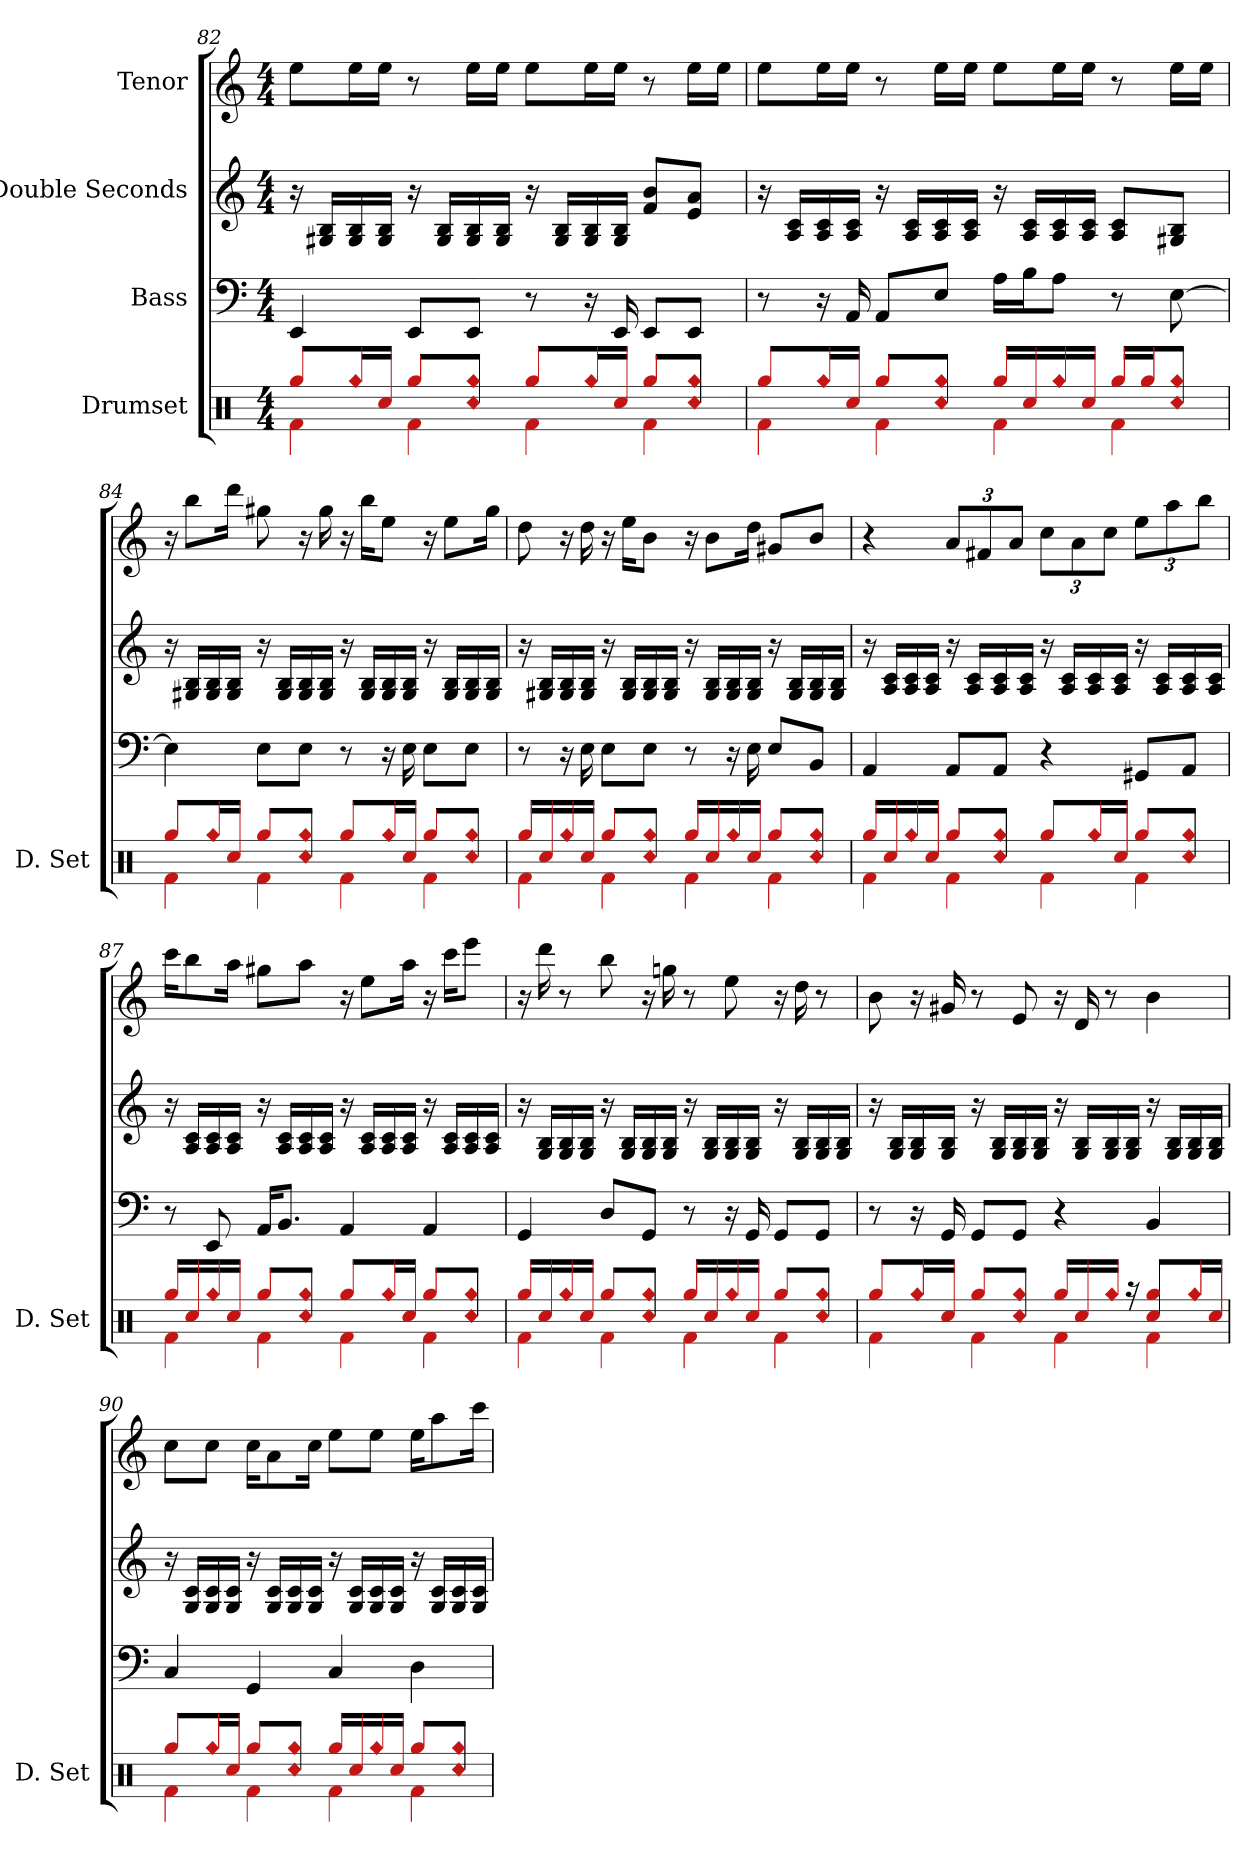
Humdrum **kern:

**kern	**kern	**kern	**kern
*part4	*part3	*part2	*part1
*staff4	*staff3	*staff2	*staff1
*I"Drumset	*I"Bass	*I"Double Seconds	*I"Tenor
*I'D. Set	*	*	*
*clefX	*clefF4	*clefG2	*clefG2
*	*ITrd7c12	*	*
*k[]	*k[]	*k[]	*k[]
*M4/4	*M4/4	*M4/4	*M4/4
=82	=82	=82	=82
*^	*	*	*
8ggi/L	4fi\	4EEEj/	16r	8eej\L
.	.	.	16G#Xj/ 16Bi/LL	.
!LO:N:head=diamond	!	!	!	!
16ggi/L	.	.	16G#j/ 16Bi/	16eej\L
16ccj/JJ	.	.	16G#j/ 16Bi/JJ	16eej\JJ
8ggi/L	4fi\	8EEEj/L	16r	8r
.	.	.	16G#j/ 16Bi/LL	.
!LO:N:n=1:head=diamond	!	!	!	!
!LO:N:n=2:head=diamond	!	!	!	!
8ccj/ 8ggi/J	.	8EEEj/J	16G#j/ 16Bi/	16eej\LL
.	.	.	16G#j/ 16Bi/JJ	16eej\JJ
8ggi/L	4fi\	8r	16r	8eej\L
.	.	.	16G#j/ 16Bi/LL	.
!LO:N:head=diamond	!	!	!	!
16ggi/L	.	16r	16G#j/ 16Bi/	16eej\L
16ccj/JJ	.	16EEEj/	16G#j/ 16Bi/JJ	16eej\JJ
8ggi/L	4fi\	8EEEj/L	8fi/ 8bi/L	8r
!LO:N:n=1:head=diamond	!	!	!	!
!LO:N:n=2:head=diamond	!	!	!	!
8ccj/ 8ggi/J	.	8EEEj/J	8ej/ 8ai/J	16eej\LL
.	.	.	.	16eej\JJ
!!LO:LB:g=z
=83	=83	=83	=83	=83
8ggi/L	4fi\	8r	16r	8eej\L
.	.	.	16Ai/ 16cj/LL	.
!LO:N:head=diamond	!	!	!	!
16ggi/L	.	16r	16Ai/ 16cj/	16eej\L
16ccj/JJ	.	16AAAi/	16Ai/ 16cj/JJ	16eej\JJ
8ggi/L	4fi\	8AAAi/L	16r	8r
.	.	.	16Ai/ 16cj/LL	.
!LO:N:n=1:head=diamond	!	!	!	!
!LO:N:n=2:head=diamond	!	!	!	!
8ccj/ 8ggi/J	.	8EEj/J	16Ai/ 16cj/	16eej\LL
.	.	.	16Ai/ 16cj/JJ	16eej\JJ
16ggi/LL	4fi\	16AAi\LL	16r	8eej\L
16ccj/	.	16BBi\J	16Ai/ 16cj/LL	.
!LO:N:head=diamond	!	!	!	!
16ggi/	.	8AAi\J	16Ai/ 16cj/	16eej\L
16ccj/JJ	.	.	16Ai/ 16cj/JJ	16eej\JJ
16ggi/LL	4fi\	8r	8Ai/ 8cj/L	8r
16ggi/J	.	.	.	.
!LO:N:n=1:head=diamond	!	!	!	!
!LO:N:n=2:head=diamond	!	!	!	!
8ccj/ 8ggi/J	.	[8EEj\	8G#Xj/ 8Bi/J	16eej\LL
.	.	.	.	16eej\JJ
=84	=84	=84	=84	=84
8ggi/L	4fi\	4EEj\]	16r	16r
.	.	.	16G#Xj/ 16Bi/LL	8bbi\L
!LO:N:head=diamond	!	!	!	!
16ggi/L	.	.	16G#j/ 16Bi/	.
16ccj/JJ	.	.	16G#j/ 16Bi/JJ	16dddj\Jk
8ggi/L	4fi\	8EEj\L	16r	8gg#Xj\
.	.	.	16G#j/ 16Bi/LL	.
!LO:N:n=1:head=diamond	!	!	!	!
!LO:N:n=2:head=diamond	!	!	!	!
8ccj/ 8ggi/J	.	8EEj\J	16G#j/ 16Bi/	16r
.	.	.	16G#j/ 16Bi/JJ	16gg#j\
8ggi/L	4fi\	8r	16r	16r
.	.	.	16G#j/ 16Bi/LL	16bbi\KL
!LO:N:head=diamond	!	!	!	!
16ggi/L	.	16r	16G#j/ 16Bi/	8eej\J
16ccj/JJ	.	16EEj\	16G#j/ 16Bi/JJ	.
8ggi/L	4fi\	8EEj\L	16r	16r
.	.	.	16G#j/ 16Bi/LL	8eej\L
!LO:N:n=1:head=diamond	!	!	!	!
!LO:N:n=2:head=diamond	!	!	!	!
8ccj/ 8ggi/J	.	8EEj\J	16G#j/ 16Bi/	.
.	.	.	16G#j/ 16Bi/JJ	16gg#j\Jk
!!LO:LB:g=z
=85	=85	=85	=85	=85
16ggi/LL	4fi\	8r	16r	8ddj\
16ccj/	.	.	16G#Xj/ 16Bi/LL	.
!LO:N:head=diamond	!	!	!	!
16ggi/	.	16r	16G#j/ 16Bi/	16r
16ccj/JJ	.	16EEj\	16G#j/ 16Bi/JJ	16ddj\
8ggi/L	4fi\	8EEj\L	16r	16r
.	.	.	16G#j/ 16Bi/LL	16eej\KL
!LO:N:n=1:head=diamond	!	!	!	!
!LO:N:n=2:head=diamond	!	!	!	!
8ccj/ 8ggi/J	.	8EEj\J	16G#j/ 16Bi/	8bi\J
.	.	.	16G#j/ 16Bi/JJ	.
16ggi/LL	4fi\	8r	16r	16r
16ccj/	.	.	16G#j/ 16Bi/LL	8bi\L
!LO:N:head=diamond	!	!	!	!
16ggi/	.	16r	16G#j/ 16Bi/	.
16ccj/JJ	.	16EEj\	16G#j/ 16Bi/JJ	16ddj\Jk
8ggi/L	4fi\	8EEj/L	16r	8g#Xj/L
.	.	.	16G#j/ 16Bi/LL	.
!LO:N:n=1:head=diamond	!	!	!	!
!LO:N:n=2:head=diamond	!	!	!	!
8ccj/ 8ggi/J	.	8BBBi/J	16G#j/ 16Bi/	8bi/J
.	.	.	16G#j/ 16Bi/JJ	.
=86	=86	=86	=86	=86
16ggi/LL	4fi\	4AAAi/	16r	4r
16ccj/	.	.	16Ai/ 16cj/LL	.
!LO:N:head=diamond	!	!	!	!
16ggi/	.	.	16Ai/ 16cj/	.
16ccj/JJ	.	.	16Ai/ 16cj/JJ	.
*	*	*	*	*Xbrackettup
8ggi/L	4fi\	8AAAi/L	16r	12ai/L
.	.	.	16Ai/ 16cj/LL	.
.	.	.	.	12f#Xj/
!LO:N:n=1:head=diamond	!	!	!	!
!LO:N:n=2:head=diamond	!	!	!	!
8ccj/ 8ggi/J	.	8AAAi/J	16Ai/ 16cj/	.
.	.	.	.	12ai/J
.	.	.	16Ai/ 16cj/JJ	.
8ggi/L	4fi\	4r	16r	12ccj\L
.	.	.	16Ai/ 16cj/LL	.
.	.	.	.	12ai\
!LO:N:head=diamond	!	!	!	!
16ggi/L	.	.	16Ai/ 16cj/	.
.	.	.	.	12ccj\J
16ccj/JJ	.	.	16Ai/ 16cj/JJ	.
8ggi/L	4fi\	8GGG#Xj/L	16r	12eej\L
.	.	.	16Ai/ 16cj/LL	.
.	.	.	.	12aai\
!LO:N:n=1:head=diamond	!	!	!	!
!LO:N:n=2:head=diamond	!	!	!	!
8ccj/ 8ggi/J	.	8AAAi/J	16Ai/ 16cj/	.
.	.	.	.	12bbi\J
.	.	.	16Ai/ 16cj/JJ	.
!!LO:LB:g=z
=87	=87	=87	=87	=87
16ggi/LL	4fi\	8r	16r	16cccj\KL
16ccj/	.	.	16Ai/ 16cj/LL	8bbi\
!LO:N:head=diamond	!	!	!	!
16ggi/	.	8EEEj/	16Ai/ 16cj/	.
16ccj/JJ	.	.	16Ai/ 16cj/JJ	16aai\Jk
8ggi/L	4fi\	16AAAi/KL	16r	8gg#Xj\L
.	.	8.BBBi/J	16Ai/ 16cj/LL	.
!LO:N:n=1:head=diamond	!	!	!	!
!LO:N:n=2:head=diamond	!	!	!	!
8ccj/ 8ggi/J	.	.	16Ai/ 16cj/	8aai\J
.	.	.	16Ai/ 16cj/JJ	.
8ggi/L	4fi\	4AAAi/	16r	16r
.	.	.	16Ai/ 16cj/LL	8eej\L
!LO:N:head=diamond	!	!	!	!
16ggi/L	.	.	16Ai/ 16cj/	.
16ccj/JJ	.	.	16Ai/ 16cj/JJ	16aai\Jk
8ggi/L	4fi\	4AAAi/	16r	16r
.	.	.	16Ai/ 16cj/LL	16cccj\KL
!LO:N:n=1:head=diamond	!	!	!	!
!LO:N:n=2:head=diamond	!	!	!	!
8ccj/ 8ggi/J	.	.	16Ai/ 16cj/	8eeej\J
.	.	.	16Ai/ 16cj/JJ	.
=88	=88	=88	=88	=88
16ggi/LL	4fi\	4GGGi/	16r	16r
16ccj/	.	.	16Gi/ 16Bi/LL	16dddj\
!LO:N:head=diamond	!	!	!	!
16ggi/	.	.	16Gi/ 16Bi/	8r
16ccj/JJ	.	.	16Gi/ 16Bi/JJ	.
8ggi/L	4fi\	8DDj/L	16r	8bbi\
.	.	.	16Gi/ 16Bi/LL	.
!LO:N:n=1:head=diamond	!	!	!	!
!LO:N:n=2:head=diamond	!	!	!	!
8ccj/ 8ggi/J	.	8GGGi/J	16Gi/ 16Bi/	16r
.	.	.	16Gi/ 16Bi/JJ	16ggni\
16ggi/LL	4fi\	8r	16r	8r
16ccj/	.	.	16Gi/ 16Bi/LL	.
!LO:N:head=diamond	!	!	!	!
16ggi/	.	16r	16Gi/ 16Bi/	8eej\
16ccj/JJ	.	16GGGi/	16Gi/ 16Bi/JJ	.
8ggi/L	4fi\	8GGGi/L	16r	16r
.	.	.	16Gi/ 16Bi/LL	16ddj\
!LO:N:n=1:head=diamond	!	!	!	!
!LO:N:n=2:head=diamond	!	!	!	!
8ccj/ 8ggi/J	.	8GGGi/J	16Gi/ 16Bi/	8r
.	.	.	16Gi/ 16Bi/JJ	.
!!LO:LB:g=z
=89	=89	=89	=89	=89
8ggi/L	4fi\	8r	16r	8bi\
.	.	.	16Gi/ 16Bi/LL	.
!LO:N:head=diamond	!	!	!	!
16ggi/L	.	16r	16Gi/ 16Bi/	16r
16ccj/JJ	.	16GGGi/	16Gi/ 16Bi/JJ	16g#Xj/
8ggi/L	4fi\	8GGGi/L	16r	8r
.	.	.	16Gi/ 16Bi/LL	.
!LO:N:n=1:head=diamond	!	!	!	!
!LO:N:n=2:head=diamond	!	!	!	!
8ccj/ 8ggi/J	.	8GGGi/J	16Gi/ 16Bi/	8ej/
.	.	.	16Gi/ 16Bi/JJ	.
16ggi/LL	4fi\	4r	16r	16r
16ccj/	.	.	16Gi/ 16Bi/LL	16dj/
!LO:N:head=diamond	!	!	!	!
16ggi/JJ	.	.	16Gi/ 16Bi/	8r
16r	.	.	16Gi/ 16Bi/JJ	.
8ccj/ 8ggi/L	4fi\	4BBBi/	16r	4bi\
.	.	.	16Gi/ 16Bi/LL	.
!LO:N:head=diamond	!	!	!	!
16ggi/L	.	.	16Gi/ 16Bi/	.
16ccj/JJ	.	.	16Gi/ 16Bi/JJ	.
=90	=90	=90	=90	=90
8ggi/L	4fi\	4CCj/	16r	8ccj\L
.	.	.	16Gi/ 16cj/LL	.
!LO:N:head=diamond	!	!	!	!
16ggi/L	.	.	16Gi/ 16cj/	8ccj\J
16ccj/JJ	.	.	16Gi/ 16cj/JJ	.
8ggi/L	4fi\	4GGGi/	16r	16ccj\KL
.	.	.	16Gi/ 16cj/LL	8ai\
!LO:N:n=1:head=diamond	!	!	!	!
!LO:N:n=2:head=diamond	!	!	!	!
8ccj/ 8ggi/J	.	.	16Gi/ 16cj/	.
.	.	.	16Gi/ 16cj/JJ	16ccj\Jk
16ggi/LL	4fi\	4CCj/	16r	8eej\L
16ccj/	.	.	16Gi/ 16cj/LL	.
!LO:N:head=diamond	!	!	!	!
16ggi/	.	.	16Gi/ 16cj/	8eej\J
16ccj/JJ	.	.	16Gi/ 16cj/JJ	.
8ggi/L	4fi\	4DDj\	16r	16eej\KL
.	.	.	16Gi/ 16cj/LL	8aai\
!LO:N:n=1:head=diamond	!	!	!	!
!LO:N:n=2:head=diamond	!	!	!	!
8ccj/ 8ggi/J	.	.	16Gi/ 16cj/	.
.	.	.	16Gi/ 16cj/JJ	16cccj\Jk
*v	*v	*	*	*
=	=	=	=
*-	*-	*-	*-
